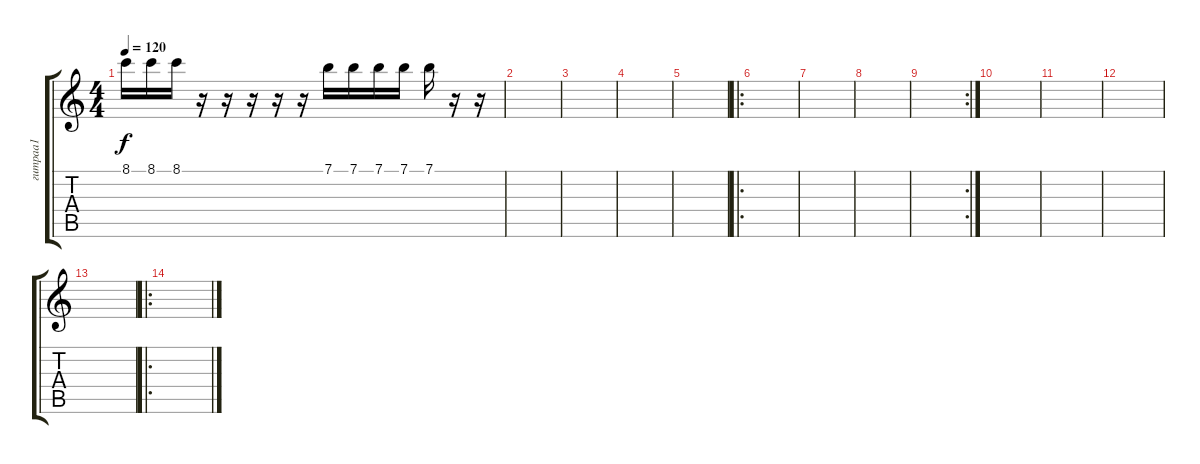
\track ("гитраа1" "гитраа1") {instrument electricguitarclean}
\staff {score tabs}
\tuning (E4 B3 G3 D3 A2 E2) {hide}
\ts (4 4)
\tempo 120
\clef g2
\ks c
8.1.16{dy f} 8.1.16 8.1.16 r.16 r.16 r.16 r.16 r.16 7.1.16 7.1.16 7.1.16 7.1.16 7.1.16 r.16 r.16 |
|
|
|
|
\ro
|
|
|
\rc 2
|
|
|
|
|
\ro
